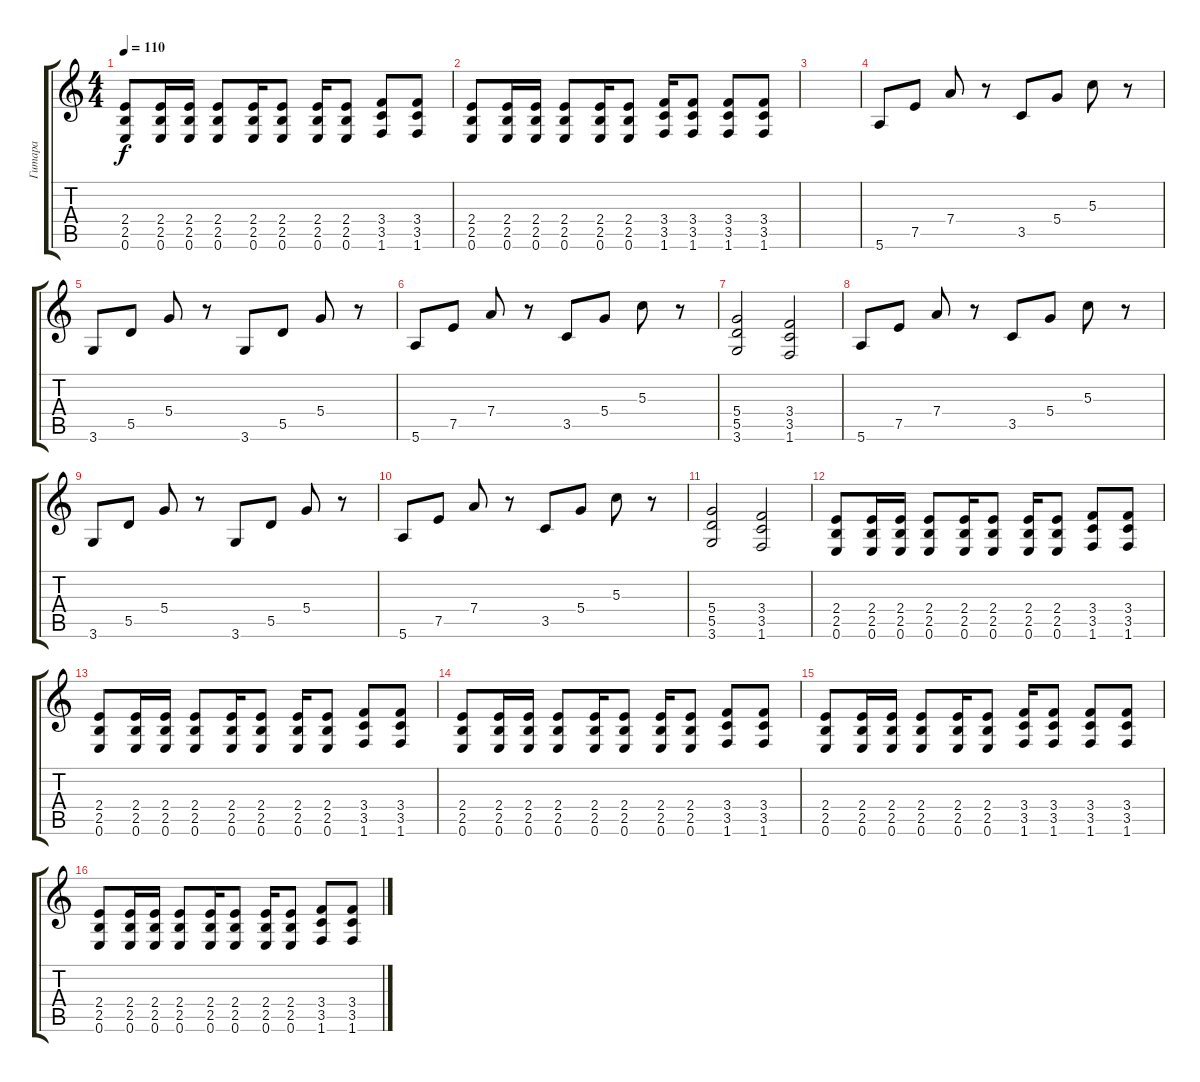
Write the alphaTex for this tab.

\track ("Гитара" "Гитара") {instrument distortionguitar}
\staff {score tabs}
\tuning (E4 B3 G3 D3 A2 E2) {hide}
\ts (4 4)
\tempo 110
\clef g2
\ks c
(2.4 2.5 0.6).8{dy f} (2.4 2.5 0.6).16 (2.4 2.5 0.6).16 (2.4 2.5 0.6).8 (2.4 2.5 0.6).16 (2.4 2.5 0.6).8 (2.4 2.5 0.6).16 (2.4 2.5 0.6).8 (3.4 3.5 1.6).8 (3.4 3.5 1.6).8 |
(2.4 2.5 0.6).8 (2.4 2.5 0.6).16 (2.4 2.5 0.6).16 (2.4 2.5 0.6).8 (2.4 2.5 0.6).16 (2.4 2.5 0.6).8 (3.4 3.5 1.6).16 (3.4 3.5 1.6).8 (3.4 3.5 1.6).8 (3.4 3.5 1.6).8 |
|
5.6.8 7.5.8 7.4.8 r.8 3.5.8 5.4.8 5.3.8 r.8 |
3.6.8 5.5.8 5.4.8 r.8 3.6.8 5.5.8 5.4.8 r.8 |
5.6.8 7.5.8 7.4.8 r.8 3.5.8 5.4.8 5.3.8 r.8 |
(5.4 5.5 3.6).2 (3.4 3.5 1.6).2 |
5.6.8 7.5.8 7.4.8 r.8 3.5.8 5.4.8 5.3.8 r.8 |
3.6.8 5.5.8 5.4.8 r.8 3.6.8 5.5.8 5.4.8 r.8 |
5.6.8 7.5.8 7.4.8 r.8 3.5.8 5.4.8 5.3.8 r.8 |
(5.4 5.5 3.6).2 (3.4 3.5 1.6).2 |
(2.4 2.5 0.6).8 (2.4 2.5 0.6).16 (2.4 2.5 0.6).16 (2.4 2.5 0.6).8 (2.4 2.5 0.6).16 (2.4 2.5 0.6).8 (2.4 2.5 0.6).16 (2.4 2.5 0.6).8 (3.4 3.5 1.6).8 (3.4 3.5 1.6).8 |
(2.4 2.5 0.6).8 (2.4 2.5 0.6).16 (2.4 2.5 0.6).16 (2.4 2.5 0.6).8 (2.4 2.5 0.6).16 (2.4 2.5 0.6).8 (2.4 2.5 0.6).16 (2.4 2.5 0.6).8 (3.4 3.5 1.6).8 (3.4 3.5 1.6).8 |
(2.4 2.5 0.6).8 (2.4 2.5 0.6).16 (2.4 2.5 0.6).16 (2.4 2.5 0.6).8 (2.4 2.5 0.6).16 (2.4 2.5 0.6).8 (2.4 2.5 0.6).16 (2.4 2.5 0.6).8 (3.4 3.5 1.6).8 (3.4 3.5 1.6).8 |
(2.4 2.5 0.6).8 (2.4 2.5 0.6).16 (2.4 2.5 0.6).16 (2.4 2.5 0.6).8 (2.4 2.5 0.6).16 (2.4 2.5 0.6).8 (3.4 3.5 1.6).16 (3.4 3.5 1.6).8 (3.4 3.5 1.6).8 (3.4 3.5 1.6).8 |
(2.4 2.5 0.6).8 (2.4 2.5 0.6).16 (2.4 2.5 0.6).16 (2.4 2.5 0.6).8 (2.4 2.5 0.6).16 (2.4 2.5 0.6).8 (2.4 2.5 0.6).16 (2.4 2.5 0.6).8 (3.4 3.5 1.6).8 (3.4 3.5 1.6).8
